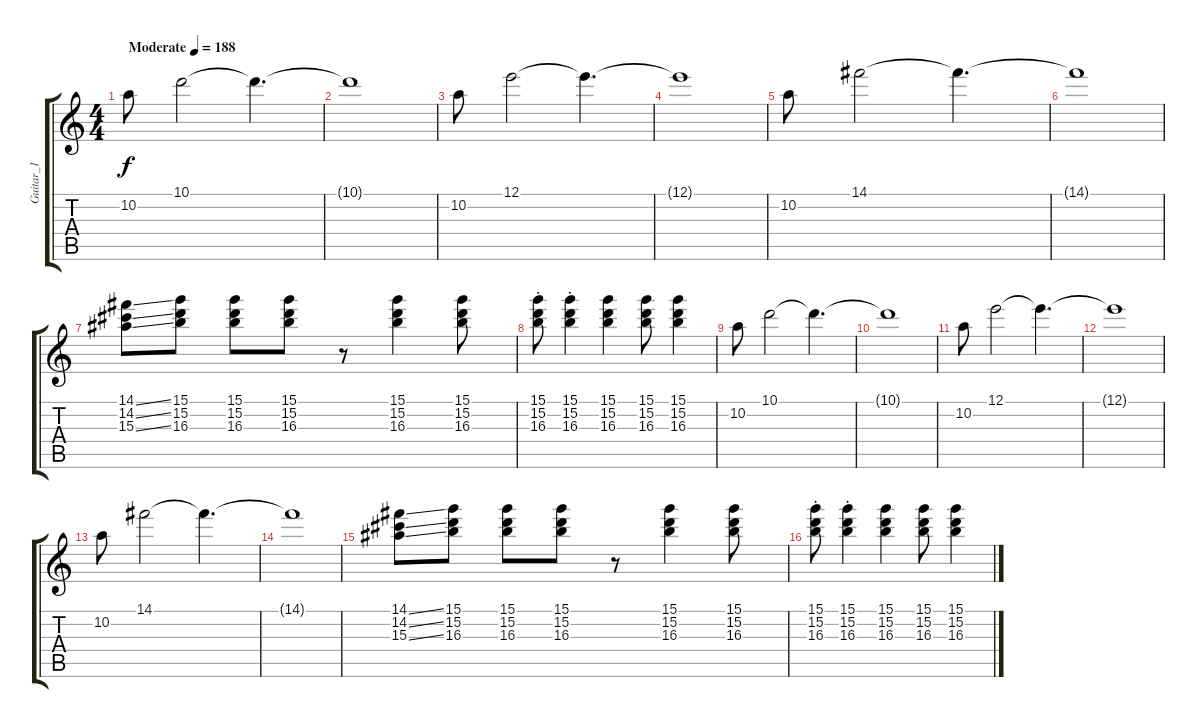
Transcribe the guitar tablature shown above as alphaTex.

\track ("Guitar_1" "Guitar_1") {instrument overdrivenguitar}
\staff {score tabs}
\tuning (E4 B3 G3 D3 A2 E2) {hide}
\ts (4 4)
\tempo (188 "Moderate")
\clef g2
\ks c
10.2.8{dy f instrument overdrivenguitar} 10.1.2 10.1{t}.4{d} |
10.1{t}.1 |
10.2.8 12.1.2 12.1{t}.4{d} |
12.1{t}.1 |
10.2.8 14.1.2 14.1{t}.4{d} |
14.1{t}.1 |
(14.1{ss} 14.2{ss} 15.3{ss}).8 (15.1 15.2 16.3).8 (15.1 15.2 16.3).8 (15.1 15.2 16.3).8 r.8 (15.1 15.2 16.3).4 (15.1 15.2 16.3).8 |
(15.1{st} 15.2 16.3).8 (15.1{st} 15.2 16.3).4 (15.1 15.2 16.3).4 (15.1 15.2 16.3).8 (15.1 15.2 16.3).4 |
10.2.8 10.1.2 10.1{t}.4{d} |
10.1{t}.1 |
10.2.8 12.1.2 12.1{t}.4{d} |
12.1{t}.1 |
10.2.8 14.1.2 14.1{t}.4{d} |
14.1{t}.1 |
(14.1{ss} 14.2{ss} 15.3{ss}).8 (15.1 15.2 16.3).8 (15.1 15.2 16.3).8 (15.1 15.2 16.3).8 r.8 (15.1 15.2 16.3).4 (15.1 15.2 16.3).8 |
(15.1{st} 15.2 16.3).8 (15.1{st} 15.2 16.3).4 (15.1 15.2 16.3).4 (15.1 15.2 16.3).8 (15.1 15.2 16.3).4
